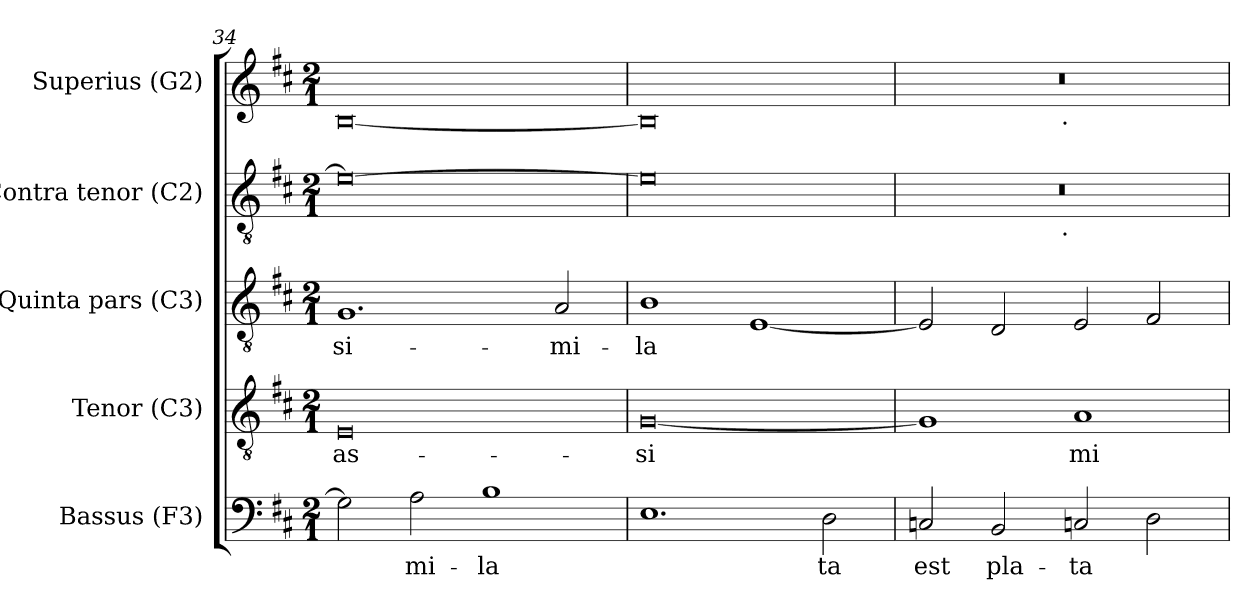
**kern	**text	**kern	**text	**kern	**text	**kern	**text	**kern	**text
*part5	*part5	*part4	*part4	*part3	*part3	*part2	*part2	*part1	*part1
*staff5	*staff5	*staff4	*staff4	*staff3	*staff3	*staff2	*staff2	*staff1	*staff1
*I"Bassus (F3)	*	*I"Tenor (C3)	*	*I"Quinta pars (C3)	*	*I"Contra tenor (C2)	*	*I"Superius (G2)	*
*I'B.	*	*I'T.	*	*I'QP.	*	*I'Ct.	*	*I'S.	*
*clefF4	*	*clefGv2	*	*clefGv2	*	*clefGv2	*	*clefG2	*
*k[f#c#]	*	*k[f#c#]	*	*k[f#c#]	*	*k[f#c#]	*	*k[f#c#]	*
*D:	*	*D:	*	*D:	*	*D:	*	*D:	*
*M2/1	*	*M2/1	*	*M2/1	*	*M2/1	*	*M2/1	*
=34	=34	=34	=34	=34	=34	=34	=34	=34	=34
!	!LO:LY:b:rj	!	!LO:LY:b	!	!LO:LY:b	!	!LO:LY:b:cj	!	!LO:LY:b:cj
2G\]	--	0E	as-	1.G	-si-	0e_>	.	[<0B	--
!	!LO:LY:b:rj	!	!	!	!	!	!	!	!
2A\	-mi-	.	.	.	.	.	.	.	.
!	!LO:LY:b:rj	!	!	!	!	!	!	!	!
1B	-la-	.	.	.	.	.	.	.	.
!	!	!	!	!	!LO:LY:b	!	!	!	!
.	.	.	.	2A/	-mi-	.	.	.	.
=35	=35	=35	=35	=35	=35	=35	=35	=35	=35
!	!LO:LY:b:rj	!	!LO:LY:b	!	!LO:LY:b	!	!LO:LY:b:cj	!	!LO:LY:b:cj
1.E	--	[<0G	-si-	1B	-la-	0e]	.	0B]	--
!	!	!	!	!	!LO:LY:b	!	!	!	!
.	.	.	.	[<1E	--	.	.	.	.
!	!LO:LY:b:rj	!	!	!	!	!	!	!	!
2D\	-ta	.	.	.	.	.	.	.	.
=36	=36	=36	=36	=36	=36	=36	=36	=36	=36
!	!LO:LY:b:rj	!	!LO:LY:b	!	!LO:LY:b	!	!	!	!
*	*	*	*	*	*	*^	*	*^	*
2Cn/	est	1G]	--	2E/]	--	0r	2ryy	.	0r	2ryy	.
!	!LO:LY:b:rj	!	!	!	!LO:LY:b	!	!	!	!	!	!
2BB/	pla-	.	.	2D/	--	.	4...ryy	.	.	4...ryy	.
!	!	!	!	!	!	!	!	!	!	!LO:TX:b:t=.	!
!	!	!	!	!	!	!	!LO:TX:b:t=.	!	!	!	!
.	.	.	.	.	.	.	1ryy	.	.	1ryy	.
!	!LO:LY:b:rj	!	!LO:LY:b	!	!LO:LY:b	!	!	!	!	!	!
2Cn/	-ta-	1A	-mi-	2E/	--	.	.	.	.	.	.
!	!LO:LY:b:rj	!	!	!	!LO:LY:b	!	!	!	!	!	!
2D\	--	.	.	2F#/	--	.	.	.	.	.	.
.	.	.	.	.	.	.	32ryy	.	.	32ryy	.
*	*	*	*	*	*	*v	*v	*	*	*	*
*	*	*	*	*	*	*	*	*v	*v	*
=	=	=	=	=	=	=	=	=	=
*-	*-	*-	*-	*-	*-	*-	*-	*-	*-
